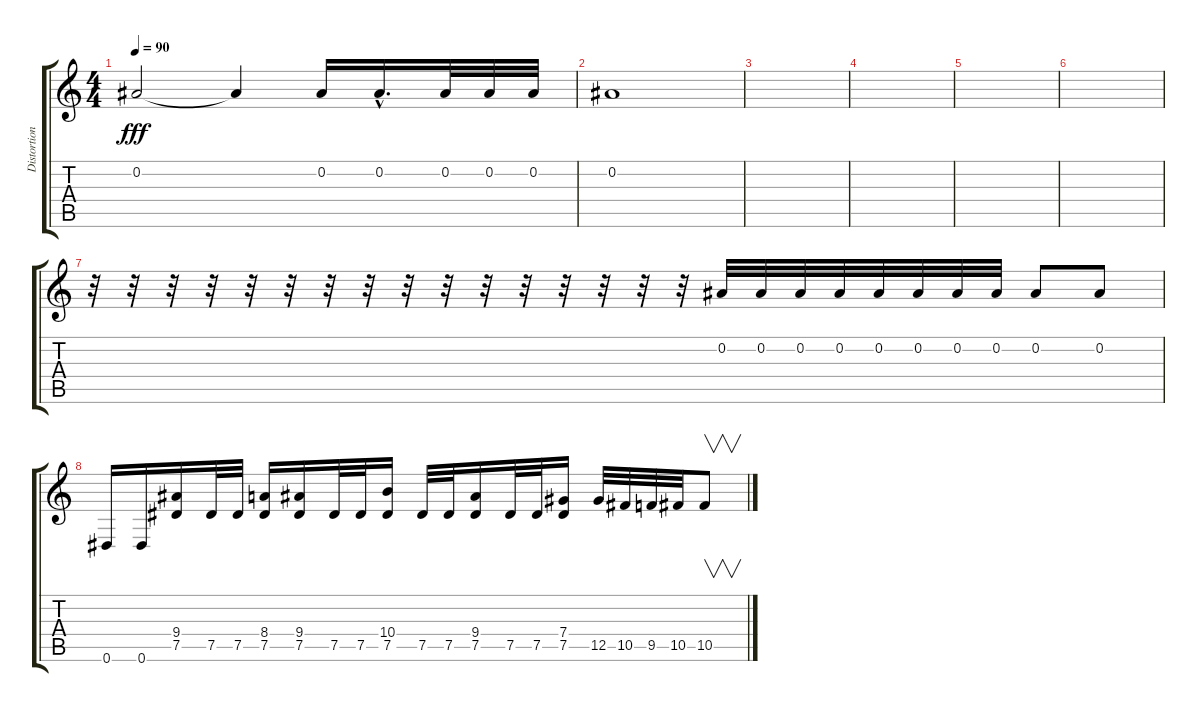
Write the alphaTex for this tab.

\track ("Distortion Guitar" "Distortion") {instrument distortionguitar}
\staff {score tabs}
\tuning (Eb4 Bb3 Gb3 Db3 Ab2 Eb2) {hide}
\ts (4 4)
\tempo 90
\clef g2
\ks c
0.2.2{dy fff instrument gunshot} 0.2{t}.4 0.2.16 0.2{hac}.16{d} 0.2.32 0.2.32 0.2.32 |
0.2.1 |
|
|
|
|
r.32 r.32 r.32 r.32 r.32 r.32 r.32 r.32 r.32 r.32 r.32 r.32 r.32 r.32 r.32 r.32 0.2.32{instrument gunshot} 0.2.32 0.2.32 0.2.32 0.2.32 0.2.32 0.2.32 0.2.32 0.2.8 0.2.8 |
0.6.16{instrument distortionguitar} 0.6.16 (9.4 7.5).16 7.5.32 7.5.32 (8.4 7.5).16 (9.4 7.5).16 7.5.32 7.5.32 (10.4 7.5).16 7.5.32 7.5.32 (9.4 7.5).16 7.5.32 7.5.32 (7.4 7.5).16 12.5.32 10.5.32 9.5.32 10.5.32 10.5.8{v}
